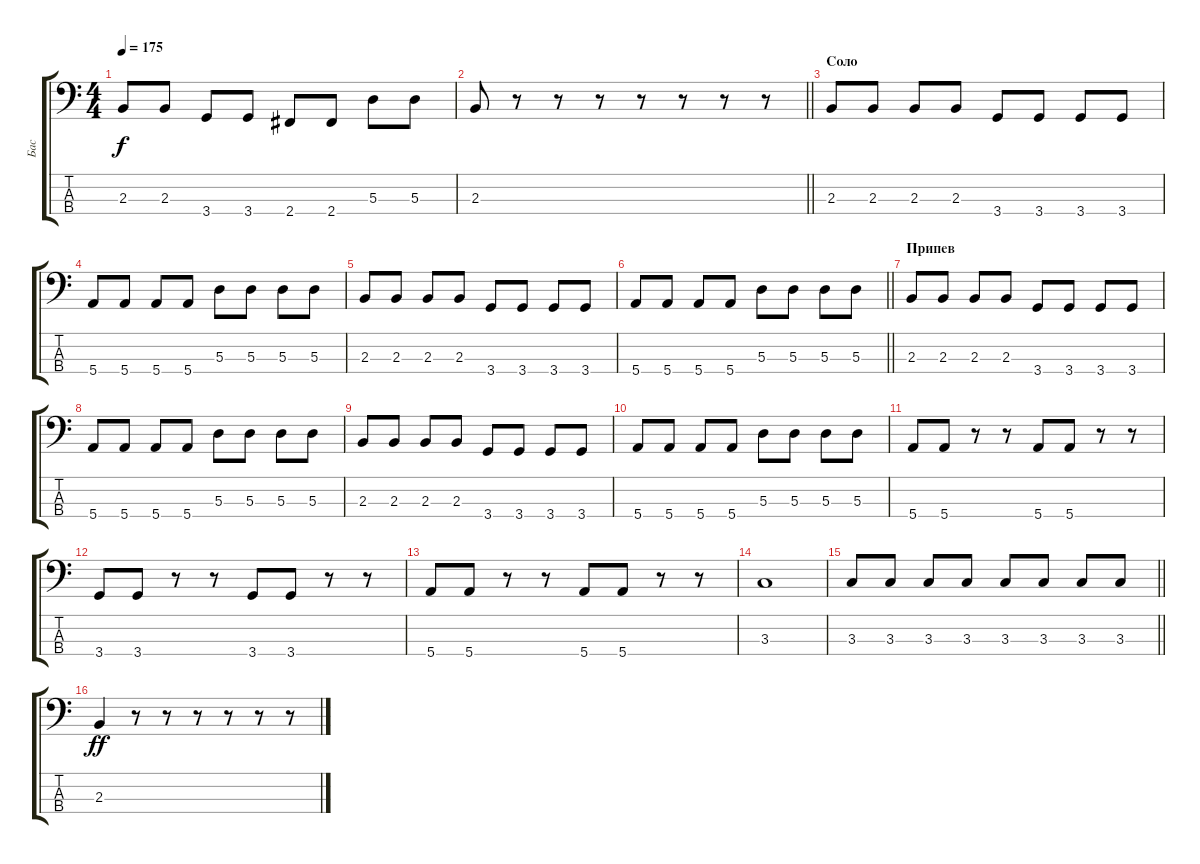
\track ("Бас" "Бас") {instrument electricbassfinger}
\staff {score tabs}
\tuning (G2 D2 A1 E1) {hide}
\ts (4 4)
\tempo 175
\clef f4
\ks c
2.3.8{dy f} 2.3.8 3.4.8 3.4.8 2.4.8 2.4.8 5.3.8 5.3.8 |
\barLineRight lightlight
2.3.8 r.8 r.8 r.8 r.8 r.8 r.8 r.8 |
\section ("" "Соло")
2.3.8 2.3.8 2.3.8 2.3.8 3.4.8 3.4.8 3.4.8 3.4.8 |
5.4.8 5.4.8 5.4.8 5.4.8 5.3.8 5.3.8 5.3.8 5.3.8 |
2.3.8 2.3.8 2.3.8 2.3.8 3.4.8 3.4.8 3.4.8 3.4.8 |
\barLineRight lightlight
5.4.8 5.4.8 5.4.8 5.4.8 5.3.8 5.3.8 5.3.8 5.3.8 |
\section ("" "Припев")
2.3.8 2.3.8 2.3.8 2.3.8 3.4.8 3.4.8 3.4.8 3.4.8 |
5.4.8 5.4.8 5.4.8 5.4.8 5.3.8 5.3.8 5.3.8 5.3.8 |
2.3.8 2.3.8 2.3.8 2.3.8 3.4.8 3.4.8 3.4.8 3.4.8 |
5.4.8 5.4.8 5.4.8 5.4.8 5.3.8 5.3.8 5.3.8 5.3.8 |
5.4.8 5.4.8 r.8 r.8 5.4.8 5.4.8 r.8 r.8 |
3.4.8 3.4.8 r.8 r.8 3.4.8 3.4.8 r.8 r.8 |
5.4.8 5.4.8 r.8 r.8 5.4.8 5.4.8 r.8 r.8 |
3.3.1 |
\barLineRight lightlight
3.3.8 3.3.8 3.3.8 3.3.8 3.3.8 3.3.8 3.3.8 3.3.8 |
2.3.4{dy ff} r.8 r.8 r.8 r.8 r.8 r.8
